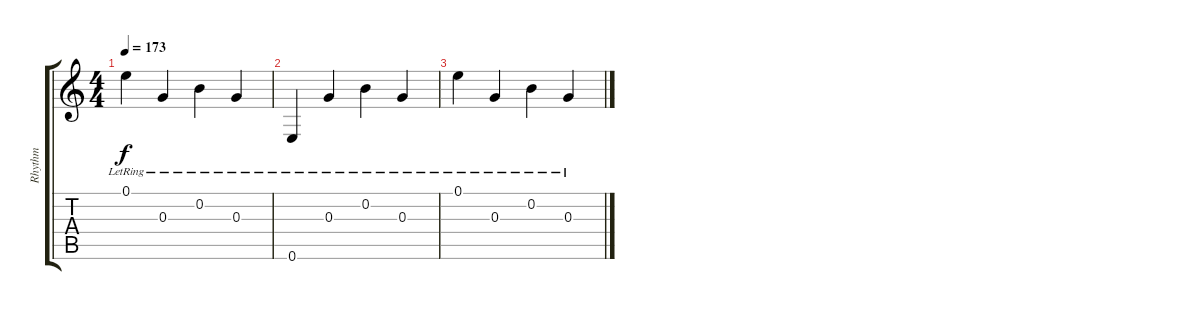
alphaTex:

\track ("Rhythm" "Rhythm") {instrument acousticguitarsteel}
\staff {score tabs}
\tuning (E4 B3 G3 D3 A2 E2) {hide}
\ts (4 4)
\tempo 173
\clef g2
\ks c
0.1{lr}.4{dy f} 0.3{lr}.4 0.2{lr}.4 0.3{lr}.4 |
0.6{lr}.4 0.3{lr}.4 0.2{lr}.4 0.3{lr}.4 |
0.1{lr}.4 0.3{lr}.4 0.2{lr}.4 0.3{lr}.4
